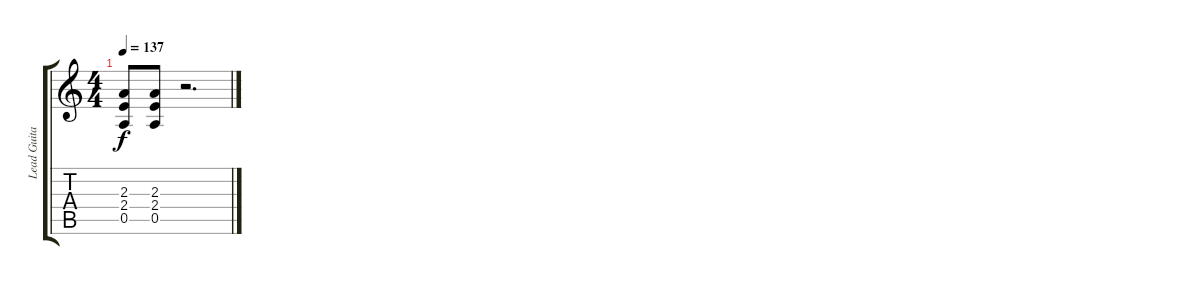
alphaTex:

\track ("Lead Guitar 2" "Lead Guita") {instrument distortionguitar}
\staff {score tabs}
\tuning (E4 B3 G3 D3 A2 E2) {hide}
\ts (4 4)
\tempo 137
\clef g2
\ks c
(2.3{t} 2.4{t} 0.5{t}).8{dy f} (2.3 2.4 0.5).8 r.2{d}
